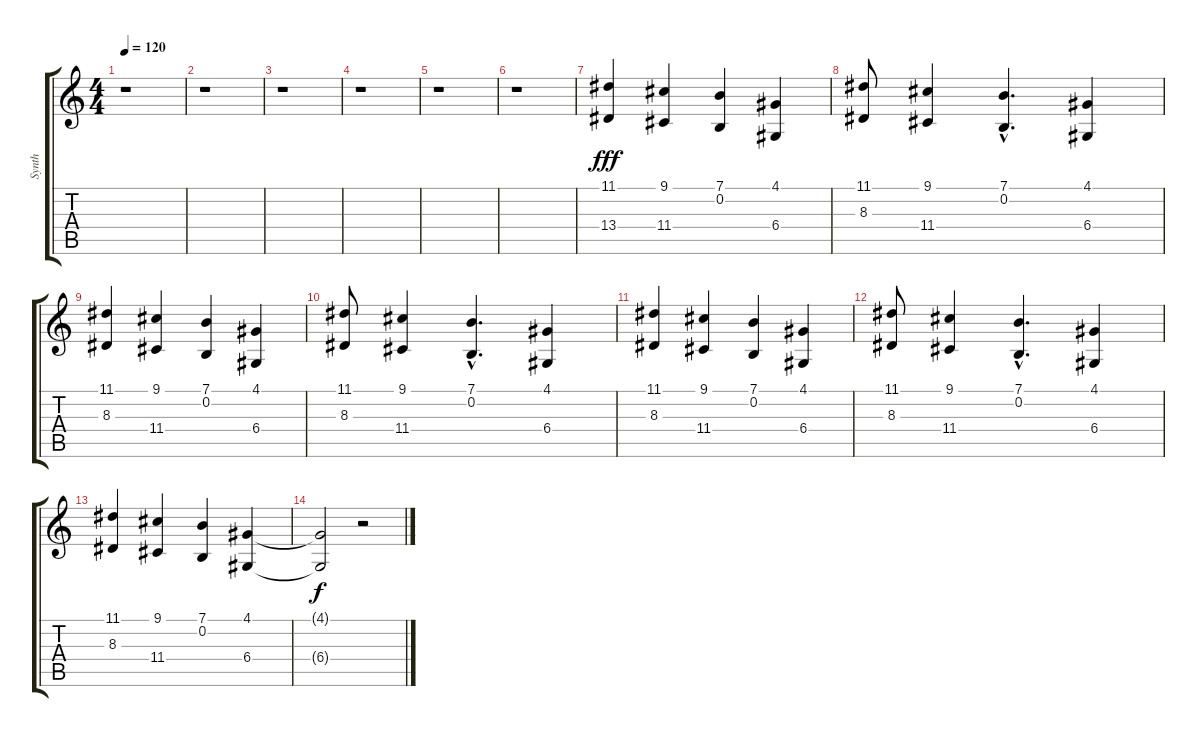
\track ("Synth" "Synth") {instrument reedorgan}
\staff {score tabs}
\tuning (E4 B3 G3 D3 A2 E2) {hide}
\ts (4 4)
\tempo 120
\clef g2
\ks c
r.1{dy fff} |
r.1 |
r.1 |
r.1 |
r.1 |
r.1 |
(11.1 13.4).4 (9.1 11.4).4 (7.1 0.2).4 (4.1 6.4).4 |
(11.1 8.3).8 (9.1 11.4).4 (7.1{hac} 0.2{hac}).4{d} (4.1 6.4).4 |
(11.1 8.3).4 (9.1 11.4).4 (7.1 0.2).4 (4.1 6.4).4 |
(11.1 8.3).8 (9.1 11.4).4 (7.1{hac} 0.2{hac}).4{d} (4.1 6.4).4 |
(11.1 8.3).4 (9.1 11.4).4 (7.1 0.2).4 (4.1 6.4).4 |
(11.1 8.3).8 (9.1 11.4).4 (7.1{hac} 0.2{hac}).4{d} (4.1 6.4).4 |
(11.1 8.3).4 (9.1 11.4).4 (7.1 0.2).4 (4.1 6.4).4 |
(4.1{t} 6.4{t}).2{dy f} r.2
